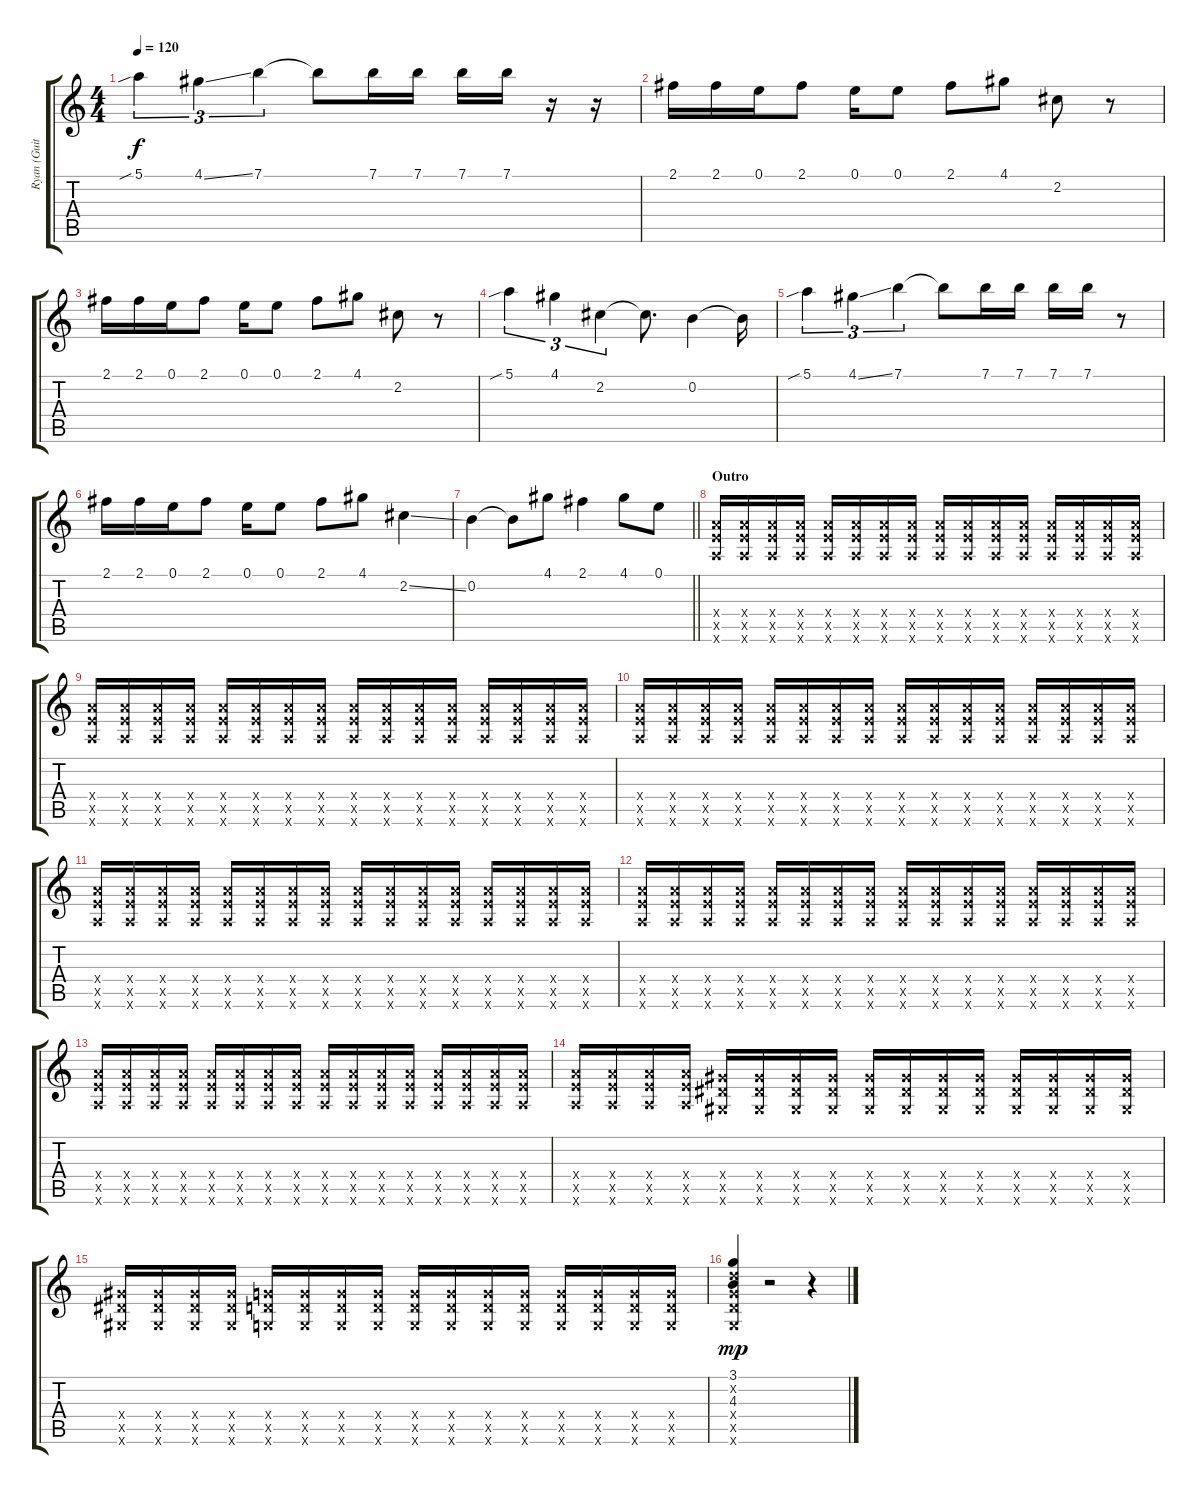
\track ("Ryan (Guitar)" "Ryan (Guit") {instrument distortionguitar}
\staff {score tabs}
\tuning (E4 B3 G3 D3 A2 E2) {hide}
\ts (4 4)
\tempo 120
\clef g2
\ks c
5.1{sib}.4{tu (3 2) dy f} 4.1{ss}.4{tu (3 2)} 7.1.4{tu (3 2)} 7.1{t}.8 7.1.16 7.1.16 7.1.16 7.1.16 r.16 r.16 |
2.1.16 2.1.16 0.1.16 2.1.8 0.1.16 0.1.8 2.1.8 4.1.8 2.2.8 r.8 |
2.1.16 2.1.16 0.1.16 2.1.8 0.1.16 0.1.8 2.1.8 4.1.8 2.2.8 r.8 |
5.1{sib}.4{tu (3 2)} 4.1.4{tu (3 2)} 2.2.4{tu (3 2)} 2.2{t}.8{d} 0.2.4 0.2{t}.16 |
5.1{sib}.4{tu (3 2)} 4.1{ss}.4{tu (3 2)} 7.1.4{tu (3 2)} 7.1{t}.8 7.1.16 7.1.16 7.1.16 7.1.16 r.8 |
2.1.16 2.1.16 0.1.16 2.1.8 0.1.16 0.1.8 2.1.8 4.1.8 2.2{ss}.4 |
\barLineRight lightlight
0.2.4 0.2{t}.8 4.1.8 2.1.4 4.1.8 0.1.8 |
\section ("" "Outro")
(7.4{x} 7.5{x} 5.6{x}).16 (7.4{x} 7.5{x} 5.6{x}).16 (7.4{x} 7.5{x} 5.6{x}).16 (7.4{x} 7.5{x} 5.6{x}).16 (7.4{x} 7.5{x} 5.6{x}).16 (7.4{x} 7.5{x} 5.6{x}).16 (7.4{x} 7.5{x} 5.6{x}).16 (7.4{x} 7.5{x} 5.6{x}).16 (7.4{x} 7.5{x} 5.6{x}).16 (7.4{x} 7.5{x} 5.6{x}).16 (7.4{x} 7.5{x} 5.6{x}).16 (7.4{x} 7.5{x} 5.6{x}).16 (7.4{x} 7.5{x} 5.6{x}).16 (7.4{x} 7.5{x} 5.6{x}).16 (7.4{x} 7.5{x} 5.6{x}).16 (7.4{x} 7.5{x} 5.6{x}).16 |
(7.4{x} 7.5{x} 5.6{x}).16 (7.4{x} 7.5{x} 5.6{x}).16 (7.4{x} 7.5{x} 5.6{x}).16 (7.4{x} 7.5{x} 5.6{x}).16 (7.4{x} 7.5{x} 5.6{x}).16 (7.4{x} 7.5{x} 5.6{x}).16 (7.4{x} 7.5{x} 5.6{x}).16 (7.4{x} 7.5{x} 5.6{x}).16 (7.4{x} 7.5{x} 5.6{x}).16 (7.4{x} 7.5{x} 5.6{x}).16 (7.4{x} 7.5{x} 5.6{x}).16 (7.4{x} 7.5{x} 5.6{x}).16 (7.4{x} 7.5{x} 5.6{x}).16 (7.4{x} 7.5{x} 5.6{x}).16 (7.4{x} 7.5{x} 5.6{x}).16 (7.4{x} 7.5{x} 5.6{x}).16 |
(7.4{x} 7.5{x} 5.6{x}).16 (7.4{x} 7.5{x} 5.6{x}).16 (7.4{x} 7.5{x} 5.6{x}).16 (7.4{x} 7.5{x} 5.6{x}).16 (7.4{x} 7.5{x} 5.6{x}).16 (7.4{x} 7.5{x} 5.6{x}).16 (7.4{x} 7.5{x} 5.6{x}).16 (7.4{x} 7.5{x} 5.6{x}).16 (7.4{x} 7.5{x} 5.6{x}).16 (7.4{x} 7.5{x} 5.6{x}).16 (7.4{x} 7.5{x} 5.6{x}).16 (7.4{x} 7.5{x} 5.6{x}).16 (7.4{x} 7.5{x} 5.6{x}).16 (7.4{x} 7.5{x} 5.6{x}).16 (7.4{x} 7.5{x} 5.6{x}).16 (7.4{x} 7.5{x} 5.6{x}).16 |
(7.4{x} 7.5{x} 5.6{x}).16 (7.4{x} 7.5{x} 5.6{x}).16 (7.4{x} 7.5{x} 5.6{x}).16 (7.4{x} 7.5{x} 5.6{x}).16 (7.4{x} 7.5{x} 5.6{x}).16 (7.4{x} 7.5{x} 5.6{x}).16 (7.4{x} 7.5{x} 5.6{x}).16 (7.4{x} 7.5{x} 5.6{x}).16 (7.4{x} 7.5{x} 5.6{x}).16 (7.4{x} 7.5{x} 5.6{x}).16 (7.4{x} 7.5{x} 5.6{x}).16 (7.4{x} 7.5{x} 5.6{x}).16 (7.4{x} 7.5{x} 5.6{x}).16 (7.4{x} 7.5{x} 5.6{x}).16 (7.4{x} 7.5{x} 5.6{x}).16 (7.4{x} 7.5{x} 5.6{x}).16 |
(7.4{x} 7.5{x} 5.6{x}).16 (7.4{x} 7.5{x} 5.6{x}).16 (7.4{x} 7.5{x} 5.6{x}).16 (7.4{x} 7.5{x} 5.6{x}).16 (7.4{x} 7.5{x} 5.6{x}).16 (7.4{x} 7.5{x} 5.6{x}).16 (7.4{x} 7.5{x} 5.6{x}).16 (7.4{x} 7.5{x} 5.6{x}).16 (7.4{x} 7.5{x} 5.6{x}).16 (7.4{x} 7.5{x} 5.6{x}).16 (7.4{x} 7.5{x} 5.6{x}).16 (7.4{x} 7.5{x} 5.6{x}).16 (7.4{x} 7.5{x} 5.6{x}).16 (7.4{x} 7.5{x} 5.6{x}).16 (7.4{x} 7.5{x} 5.6{x}).16 (7.4{x} 7.5{x} 5.6{x}).16 |
(7.4{x} 7.5{x} 5.6{x}).16 (7.4{x} 7.5{x} 5.6{x}).16 (7.4{x} 7.5{x} 5.6{x}).16 (7.4{x} 7.5{x} 5.6{x}).16 (7.4{x} 7.5{x} 5.6{x}).16 (7.4{x} 7.5{x} 5.6{x}).16 (7.4{x} 7.5{x} 5.6{x}).16 (7.4{x} 7.5{x} 5.6{x}).16 (7.4{x} 7.5{x} 5.6{x}).16 (7.4{x} 7.5{x} 5.6{x}).16 (7.4{x} 7.5{x} 5.6{x}).16 (7.4{x} 7.5{x} 5.6{x}).16 (7.4{x} 7.5{x} 5.6{x}).16 (7.4{x} 7.5{x} 5.6{x}).16 (7.4{x} 7.5{x} 5.6{x}).16 (7.4{x} 7.5{x} 5.6{x}).16 |
(7.4{x} 7.5{x} 5.6{x}).16 (7.4{x} 7.5{x} 5.6{x}).16 (7.4{x} 7.5{x} 5.6{x}).16 (7.4{x} 7.5{x} 5.6{x}).16 (6.4{x} 6.5{x} 4.6{x}).16 (6.4{x} 6.5{x} 4.6{x}).16 (6.4{x} 6.5{x} 4.6{x}).16 (6.4{x} 6.5{x} 4.6{x}).16 (6.4{x} 6.5{x} 4.6{x}).16 (6.4{x} 6.5{x} 4.6{x}).16 (6.4{x} 6.5{x} 4.6{x}).16 (6.4{x} 6.5{x} 4.6{x}).16 (6.4{x} 6.5{x} 4.6{x}).16 (6.4{x} 6.5{x} 4.6{x}).16 (6.4{x} 6.5{x} 4.6{x}).16 (6.4{x} 6.5{x} 4.6{x}).16 |
(6.4{x} 6.5{x} 4.6{x}).16 (6.4{x} 6.5{x} 4.6{x}).16 (6.4{x} 6.5{x} 4.6{x}).16 (6.4{x} 6.5{x} 4.6{x}).16 (5.4{x} 5.5{x} 3.6{x}).16 (5.4{x} 5.5{x} 3.6{x}).16 (5.4{x} 5.5{x} 3.6{x}).16 (5.4{x} 5.5{x} 3.6{x}).16 (5.4{x} 5.5{x} 3.6{x}).16 (5.4{x} 5.5{x} 3.6{x}).16 (5.4{x} 5.5{x} 3.6{x}).16 (5.4{x} 5.5{x} 3.6{x}).16 (5.4{x} 5.5{x} 3.6{x}).16 (5.4{x} 5.5{x} 3.6{x}).16 (5.4{x} 5.5{x} 3.6{x}).16 (5.4{x} 5.5{x} 3.6{x}).16 |
(3.1 3.2{x} 4.3 5.4{x} 5.5{x} 3.6{x}).4{dy mp} r.2 r.4
